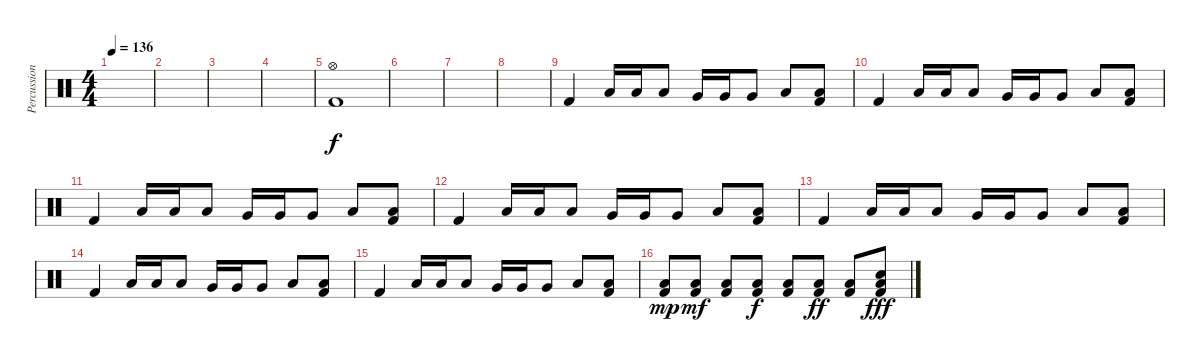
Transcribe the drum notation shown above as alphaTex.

\track ("Percussions" "Percussion") {instrument percussion}
\staff {score}
\articulation defaults
\ts (4 4)
\tempo 136
\clef neutral
\ks c
|
|
|
|
("Hi-Hat (open)" "Kick (hit) 2").1 |
|
|
|
"Kick (hit) 2".4 "Low Tom (hit)".16 "Low Tom (hit)".16 "Low Tom (hit)".8 "Very Low Tom (hit)".16 "Very Low Tom (hit)".16 "Very Low Tom (hit)".8 "Low Floor Tom (hit)".8 ("Low Floor Tom (hit)" "Kick (hit) 2").8 |
"Kick (hit) 2".4 "Low Tom (hit)".16 "Low Tom (hit)".16 "Low Tom (hit)".8 "Very Low Tom (hit)".16 "Very Low Tom (hit)".16 "Very Low Tom (hit)".8 "Low Floor Tom (hit)".8 ("Low Floor Tom (hit)" "Kick (hit) 2").8 |
"Kick (hit) 2".4 "Low Tom (hit)".16 "Low Tom (hit)".16 "Low Tom (hit)".8 "Very Low Tom (hit)".16 "Very Low Tom (hit)".16 "Very Low Tom (hit)".8 "Low Floor Tom (hit)".8 ("Low Floor Tom (hit)" "Kick (hit) 2").8 |
"Kick (hit) 2".4 "Low Tom (hit)".16 "Low Tom (hit)".16 "Low Tom (hit)".8 "Very Low Tom (hit)".16 "Very Low Tom (hit)".16 "Very Low Tom (hit)".8 "Low Floor Tom (hit)".8 ("Low Floor Tom (hit)" "Kick (hit) 2").8 |
"Kick (hit) 2".4 "Low Tom (hit)".16 "Low Tom (hit)".16 "Low Tom (hit)".8 "Very Low Tom (hit)".16 "Very Low Tom (hit)".16 "Very Low Tom (hit)".8 "Low Floor Tom (hit)".8 ("Low Floor Tom (hit)" "Kick (hit) 2").8 |
"Kick (hit) 2".4 "Low Tom (hit)".16 "Low Tom (hit)".16 "Low Tom (hit)".8 "Very Low Tom (hit)".16 "Very Low Tom (hit)".16 "Very Low Tom (hit)".8 "Low Floor Tom (hit)".8 ("Low Floor Tom (hit)" "Kick (hit) 2").8 |
"Kick (hit) 2".4 "Low Tom (hit)".16 "Low Tom (hit)".16 "Low Tom (hit)".8 "Very Low Tom (hit)".16 "Very Low Tom (hit)".16 "Very Low Tom (hit)".8 "Low Floor Tom (hit)".8 ("Low Floor Tom (hit)" "Kick (hit) 2").8 |
("Low Floor Tom (hit)" "Kick (hit) 2").8{dy mp} ("Low Floor Tom (hit)" "Kick (hit) 2").8{dy mf} ("Low Floor Tom (hit)" "Kick (hit) 2").8 ("Low Floor Tom (hit)" "Kick (hit) 2").8{dy f} ("Low Floor Tom (hit)" "Kick (hit) 2").8 ("Low Floor Tom (hit)" "Kick (hit) 2").8{dy ff} ("Low Floor Tom (hit)" "Kick (hit) 2").8 ("Electric Snare (hit)" "Low Floor Tom (hit)" "Kick (hit) 2").8{dy fff}
